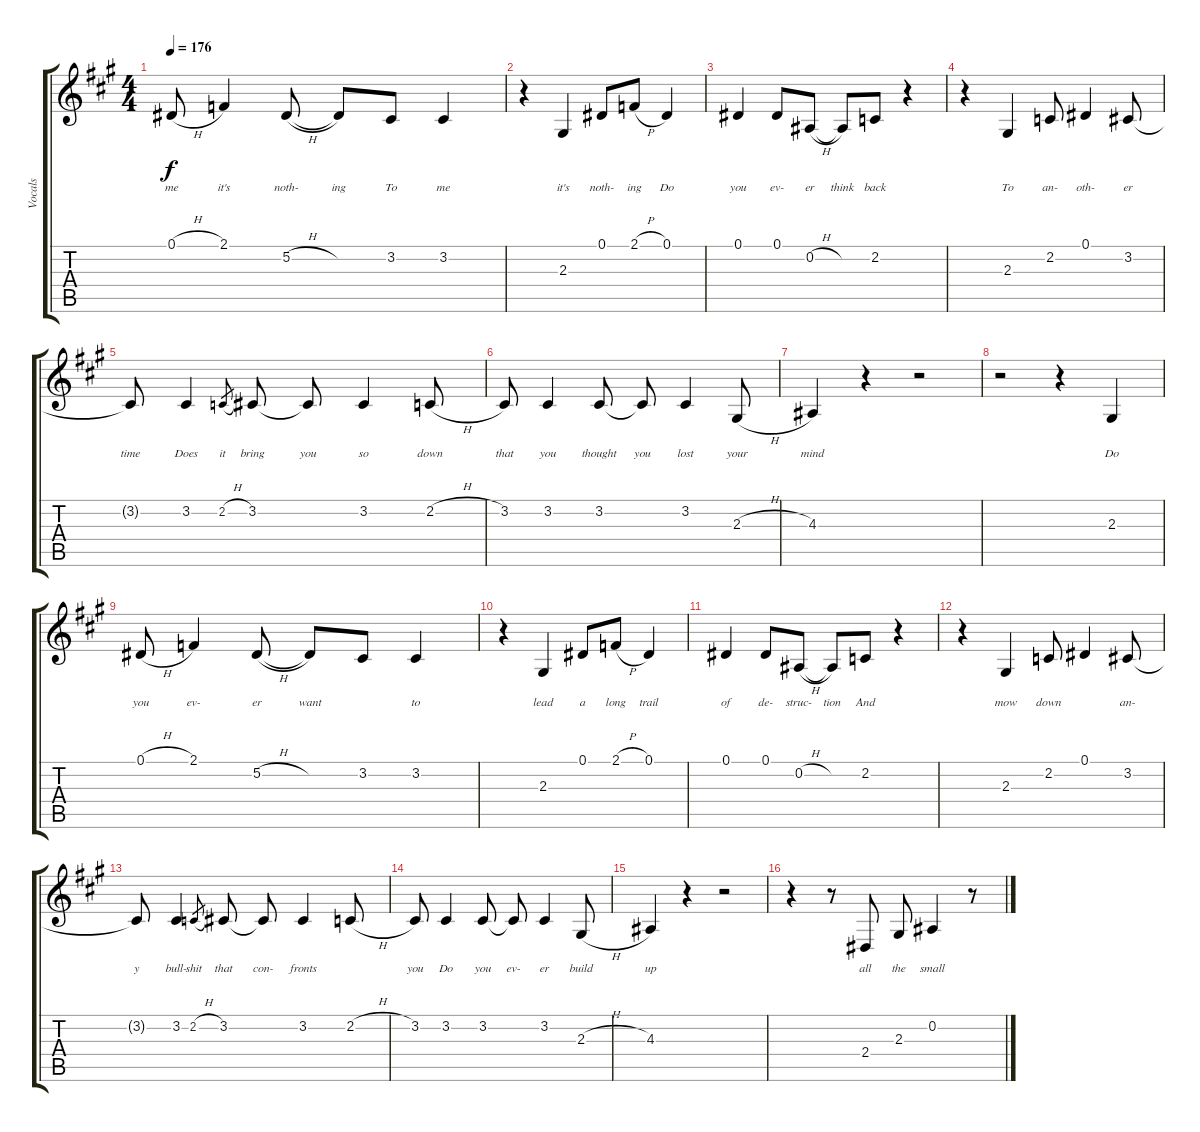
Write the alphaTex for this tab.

\track ("Vocals" "Vocals") {instrument clarinet}
\staff {score tabs}
\tuning (Eb4 Bb3 Gb3 Db3 Ab2 Eb2) {hide}
\ts (4 4)
\tempo 176
\clef g2
\ks a
0.1{h}.8{lyrics (0 "me") lyrics (1 "") lyrics (2 "") lyrics (3 "") lyrics (4 "") dy f} 2.1.4{lyrics (0 "it's") lyrics (1 "") lyrics (2 "") lyrics (3 "") lyrics (4 "")} 5.2{h}.8{lyrics (0 "noth-") lyrics (1 "") lyrics (2 "") lyrics (3 "") lyrics (4 "")} 5.2{t}.8{lyrics (0 "ing") lyrics (1 "") lyrics (2 "") lyrics (3 "") lyrics (4 "")} 3.2.8{lyrics (0 "To") lyrics (1 "") lyrics (2 "") lyrics (3 "") lyrics (4 "")} 3.2.4{lyrics (0 "me") lyrics (1 "") lyrics (2 "") lyrics (3 "") lyrics (4 "")} |
r.4 2.3.4{lyrics (0 "it's") lyrics (1 "") lyrics (2 "") lyrics (3 "") lyrics (4 "")} 0.1.8{lyrics (0 "noth-") lyrics (1 "") lyrics (2 "") lyrics (3 "") lyrics (4 "")} 2.1{h}.8{lyrics (0 "ing") lyrics (1 "") lyrics (2 "") lyrics (3 "") lyrics (4 "")} 0.1.4{lyrics (0 "Do") lyrics (1 "") lyrics (2 "") lyrics (3 "") lyrics (4 "")} |
0.1.4{lyrics (0 "you") lyrics (1 "") lyrics (2 "") lyrics (3 "") lyrics (4 "")} 0.1.8{lyrics (0 "ev-") lyrics (1 "") lyrics (2 "") lyrics (3 "") lyrics (4 "")} 0.2{h}.8{lyrics (0 "er") lyrics (1 "") lyrics (2 "") lyrics (3 "") lyrics (4 "")} 0.2{t}.8{lyrics (0 "think") lyrics (1 "") lyrics (2 "") lyrics (3 "") lyrics (4 "")} 2.2.8{lyrics (0 "back") lyrics (1 "") lyrics (2 "") lyrics (3 "") lyrics (4 "")} r.4 |
r.4 2.3.4{lyrics (0 "To") lyrics (1 "") lyrics (2 "") lyrics (3 "") lyrics (4 "")} 2.2.8{lyrics (0 "an-") lyrics (1 "") lyrics (2 "") lyrics (3 "") lyrics (4 "")} 0.1.4{lyrics (0 "oth-") lyrics (1 "") lyrics (2 "") lyrics (3 "") lyrics (4 "")} 3.2.8{lyrics (0 "er") lyrics (1 "") lyrics (2 "") lyrics (3 "") lyrics (4 "")} |
3.2{t}.8{lyrics (0 "time") lyrics (1 "") lyrics (2 "") lyrics (3 "") lyrics (4 "")} 3.2.4{lyrics (0 "Does") lyrics (1 "") lyrics (2 "") lyrics (3 "") lyrics (4 "")} 2.2{h}.8{lyrics (0 "it") lyrics (1 "") lyrics (2 "") lyrics (3 "") lyrics (4 "") gr} 3.2.8{lyrics (0 "bring") lyrics (1 "") lyrics (2 "") lyrics (3 "") lyrics (4 "")} 3.2{t}.8{lyrics (0 "you") lyrics (1 "") lyrics (2 "") lyrics (3 "") lyrics (4 "")} 3.2.4{lyrics (0 "so") lyrics (1 "") lyrics (2 "") lyrics (3 "") lyrics (4 "")} 2.2{h}.8{lyrics (0 "down") lyrics (1 "") lyrics (2 "") lyrics (3 "") lyrics (4 "")} |
3.2.8{lyrics (0 "that") lyrics (1 "") lyrics (2 "") lyrics (3 "") lyrics (4 "")} 3.2.4{lyrics (0 "you") lyrics (1 "") lyrics (2 "") lyrics (3 "") lyrics (4 "")} 3.2.8{lyrics (0 "thought") lyrics (1 "") lyrics (2 "") lyrics (3 "") lyrics (4 "")} 3.2{t}.8{lyrics (0 "you") lyrics (1 "") lyrics (2 "") lyrics (3 "") lyrics (4 "")} 3.2.4{lyrics (0 "lost") lyrics (1 "") lyrics (2 "") lyrics (3 "") lyrics (4 "")} 2.3{h}.8{lyrics (0 "your") lyrics (1 "") lyrics (2 "") lyrics (3 "") lyrics (4 "")} |
4.3.4{lyrics (0 "mind") lyrics (1 "") lyrics (2 "") lyrics (3 "") lyrics (4 "")} r.4 r.2 |
r.2 r.4 2.3.4{lyrics (0 "Do") lyrics (1 "") lyrics (2 "") lyrics (3 "") lyrics (4 "")} |
0.1{h}.8{lyrics (0 "you") lyrics (1 "") lyrics (2 "") lyrics (3 "") lyrics (4 "")} 2.1.4{lyrics (0 "ev-") lyrics (1 "") lyrics (2 "") lyrics (3 "") lyrics (4 "")} 5.2{h}.8{lyrics (0 "er") lyrics (1 "") lyrics (2 "") lyrics (3 "") lyrics (4 "")} 5.2{t}.8{lyrics (0 "want") lyrics (1 "") lyrics (2 "") lyrics (3 "") lyrics (4 "")} 3.2.8{lyrics (0 "") lyrics (1 "") lyrics (2 "") lyrics (3 "") lyrics (4 "")} 3.2.4{lyrics (0 "to") lyrics (1 "") lyrics (2 "") lyrics (3 "") lyrics (4 "")} |
r.4 2.3.4{lyrics (0 "lead") lyrics (1 "") lyrics (2 "") lyrics (3 "") lyrics (4 "")} 0.1.8{lyrics (0 "a") lyrics (1 "") lyrics (2 "") lyrics (3 "") lyrics (4 "")} 2.1{h}.8{lyrics (0 "long") lyrics (1 "") lyrics (2 "") lyrics (3 "") lyrics (4 "")} 0.1.4{lyrics (0 "trail") lyrics (1 "") lyrics (2 "") lyrics (3 "") lyrics (4 "")} |
0.1.4{lyrics (0 "of") lyrics (1 "") lyrics (2 "") lyrics (3 "") lyrics (4 "")} 0.1.8{lyrics (0 "de-") lyrics (1 "") lyrics (2 "") lyrics (3 "") lyrics (4 "")} 0.2{h}.8{lyrics (0 "struc-") lyrics (1 "") lyrics (2 "") lyrics (3 "") lyrics (4 "")} 0.2{t}.8{lyrics (0 "tion") lyrics (1 "") lyrics (2 "") lyrics (3 "") lyrics (4 "")} 2.2.8{lyrics (0 "And") lyrics (1 "") lyrics (2 "") lyrics (3 "") lyrics (4 "")} r.4 |
r.4 2.3.4{lyrics (0 "mow") lyrics (1 "") lyrics (2 "") lyrics (3 "") lyrics (4 "")} 2.2.8{lyrics (0 "down") lyrics (1 "") lyrics (2 "") lyrics (3 "") lyrics (4 "")} 0.1.4{lyrics (0 "") lyrics (1 "") lyrics (2 "") lyrics (3 "") lyrics (4 "")} 3.2.8{lyrics (0 "an-") lyrics (1 "") lyrics (2 "") lyrics (3 "") lyrics (4 "")} |
3.2{t}.8{lyrics (0 "y") lyrics (1 "") lyrics (2 "") lyrics (3 "") lyrics (4 "")} 3.2.4{lyrics (0 "bull-") lyrics (1 "") lyrics (2 "") lyrics (3 "") lyrics (4 "")} 2.2{h}.8{lyrics (0 "shit") lyrics (1 "") lyrics (2 "") lyrics (3 "") lyrics (4 "") gr} 3.2.8{lyrics (0 "that") lyrics (1 "") lyrics (2 "") lyrics (3 "") lyrics (4 "")} 3.2{t}.8{lyrics (0 "con-") lyrics (1 "") lyrics (2 "") lyrics (3 "") lyrics (4 "")} 3.2.4{lyrics (0 "fronts") lyrics (1 "") lyrics (2 "") lyrics (3 "") lyrics (4 "")} 2.2{h}.8{lyrics (0 "") lyrics (1 "") lyrics (2 "") lyrics (3 "") lyrics (4 "")} |
3.2.8{lyrics (0 "you") lyrics (1 "") lyrics (2 "") lyrics (3 "") lyrics (4 "")} 3.2.4{lyrics (0 "Do") lyrics (1 "") lyrics (2 "") lyrics (3 "") lyrics (4 "")} 3.2.8{lyrics (0 "you") lyrics (1 "") lyrics (2 "") lyrics (3 "") lyrics (4 "")} 3.2{t}.8{lyrics (0 "ev-") lyrics (1 "") lyrics (2 "") lyrics (3 "") lyrics (4 "")} 3.2.4{lyrics (0 "er") lyrics (1 "") lyrics (2 "") lyrics (3 "") lyrics (4 "")} 2.3{h}.8{lyrics (0 "build") lyrics (1 "") lyrics (2 "") lyrics (3 "") lyrics (4 "")} |
4.3.4{lyrics (0 "up") lyrics (1 "") lyrics (2 "") lyrics (3 "") lyrics (4 "")} r.4 r.2 |
r.4 r.8 2.4.8{lyrics (0 "all") lyrics (1 "") lyrics (2 "") lyrics (3 "") lyrics (4 "")} 2.3.8{lyrics (0 "the") lyrics (1 "") lyrics (2 "") lyrics (3 "") lyrics (4 "")} 0.2.4{lyrics (0 "small") lyrics (1 "") lyrics (2 "") lyrics (3 "") lyrics (4 "")} r.8
